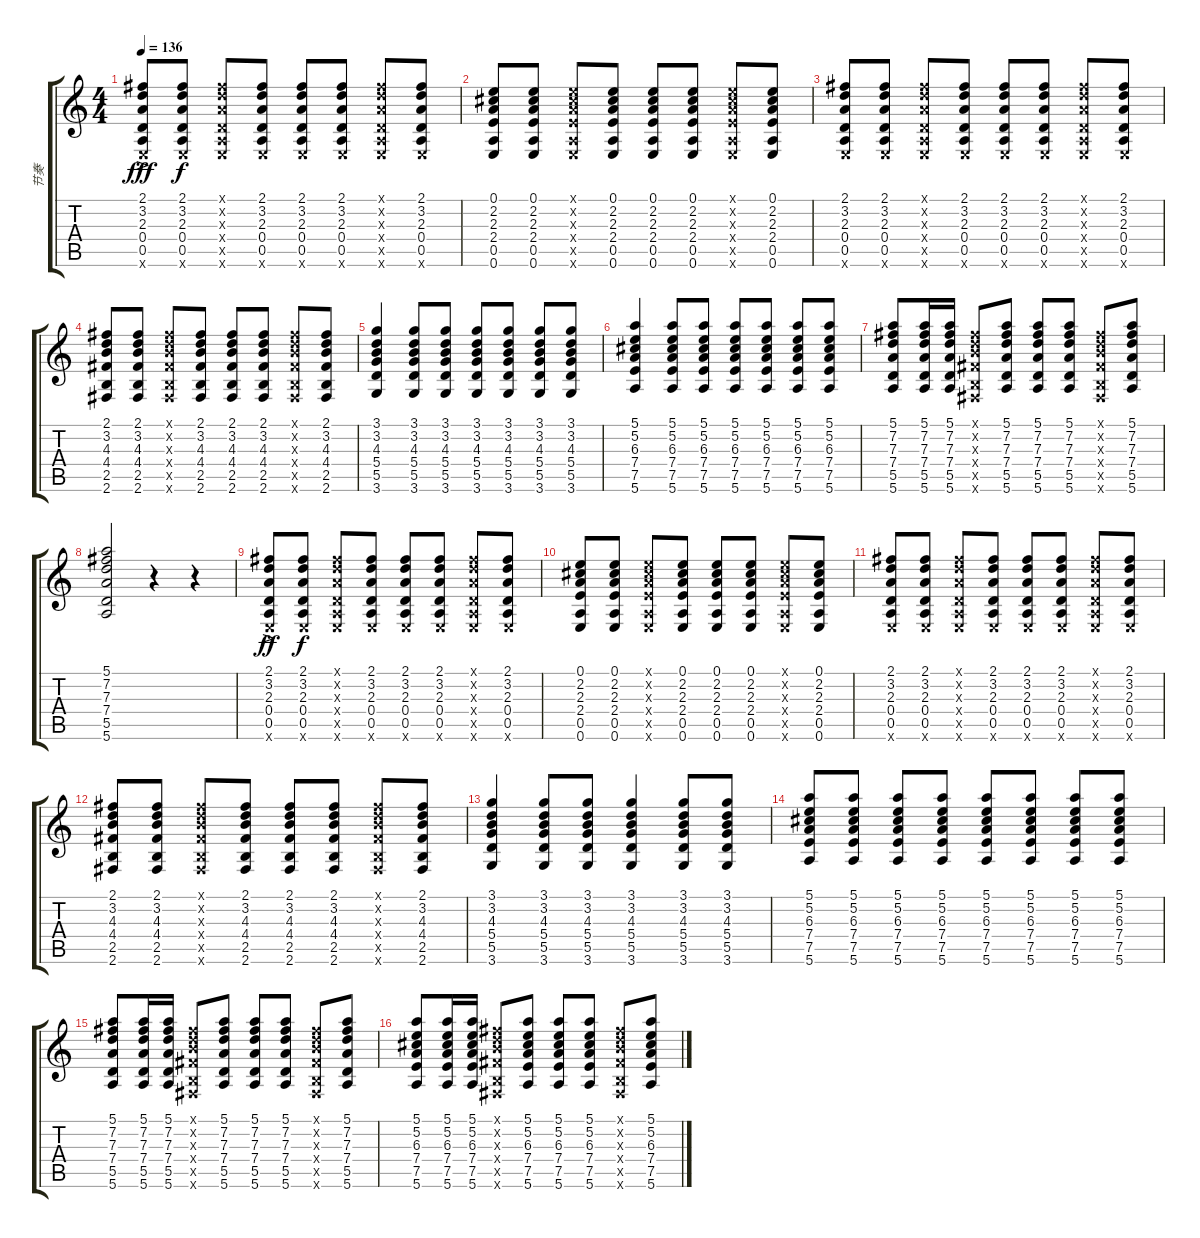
\track ("节奏" "节奏") {instrument acousticguitarsteel}
\staff {score tabs}
\tuning (E4 B3 G3 D3 A2 E2) {hide}
\ts (4 4)
\tempo 136
\clef g2
\ks c
(2.1{ac} 3.2{ac} 2.3{ac} 0.4{ac} 0.5{ac} 0.6{ac x}).8{dy fff} (2.1 3.2 2.3 0.4 0.5 0.6{x}).8{dy f} (2.1{x} 3.2{x} 2.3{x} 0.4{x} 0.5{x} 0.6{x}).8 (2.1 3.2 2.3 0.4 0.5 0.6{x}).8 (2.1 3.2 2.3 0.4 0.5 0.6{x}).8 (2.1 3.2 2.3 0.4 0.5 0.6{x}).8 (2.1{x} 3.2{x} 2.3{x} 0.4{x} 0.5{x} 0.6{x}).8 (2.1 3.2 2.3 0.4 0.5 0.6{x}).8 |
(0.1 2.2 2.3 2.4 0.5 0.6).8 (0.1 2.2 2.3 2.4 0.5 0.6).8 (0.1{x} 2.2{x} 2.3{x} 2.4{x} 0.5{x} 0.6{x}).8 (0.1 2.2 2.3 2.4 0.5 0.6).8 (0.1 2.2 2.3 2.4 0.5 0.6).8 (0.1 2.2 2.3 2.4 0.5 0.6).8 (0.1{x} 2.2{x} 2.3{x} 2.4{x} 0.5{x} 0.6{x}).8 (0.1 2.2 2.3 2.4 0.5 0.6).8 |
(2.1 3.2 2.3 0.4 0.5 0.6{x}).8 (2.1 3.2 2.3 0.4 0.5 0.6{x}).8 (2.1{x} 3.2{x} 2.3{x} 0.4{x} 0.5{x} 0.6{x}).8 (2.1 3.2 2.3 0.4 0.5 0.6{x}).8 (2.1 3.2 2.3 0.4 0.5 0.6{x}).8 (2.1 3.2 2.3 0.4 0.5 0.6{x}).8 (2.1{x} 3.2{x} 2.3{x} 0.4{x} 0.5{x} 0.6{x}).8 (2.1 3.2 2.3 0.4 0.5 0.6{x}).8 |
(2.1 3.2 4.3 4.4 2.5 2.6).8 (2.1 3.2 4.3 4.4 2.5 2.6).8 (2.1{x} 3.2{x} 4.3{x} 4.4{x} 2.5{x} 2.6{x}).8 (2.1 3.2 4.3 4.4 2.5 2.6).8 (2.1 3.2 4.3 4.4 2.5 2.6).8 (2.1 3.2 4.3 4.4 2.5 2.6).8 (2.1{x} 3.2{x} 4.3{x} 4.4{x} 2.5{x} 2.6{x}).8 (2.1 3.2 4.3 4.4 2.5 2.6).8 |
(3.1 3.2 4.3 5.4 5.5 3.6).4 (3.1 3.2 4.3 5.4 5.5 3.6).8 (3.1 3.2 4.3 5.4 5.5 3.6).8 (3.1 3.2 4.3 5.4 5.5 3.6).8 (3.1 3.2 4.3 5.4 5.5 3.6).8 (3.1 3.2 4.3 5.4 5.5 3.6).8 (3.1 3.2 4.3 5.4 5.5 3.6).8 |
(5.1 5.2 6.3 7.4 7.5 5.6).4 (5.1 5.2 6.3 7.4 7.5 5.6).8 (5.1 5.2 6.3 7.4 7.5 5.6).8 (5.1 5.2 6.3 7.4 7.5 5.6).8 (5.1 5.2 6.3 7.4 7.5 5.6).8 (5.1 5.2 6.3 7.4 7.5 5.6).8 (5.1 5.2 6.3 7.4 7.5 5.6).8 |
(5.1 7.2 7.3 7.4 5.5 5.6).8 (5.1 7.2 7.3 7.4 5.5 5.6).16 (5.1 7.2 7.3 7.4 5.5 5.6).16 (2.1{x} 3.2{x} 4.3{x} 4.4{x} 2.5{x} 2.6{x}).8 (5.1 7.2 7.3 7.4 5.5 5.6).8 (5.1 7.2 7.3 7.4 5.5 5.6).8 (5.1 7.2 7.3 7.4 5.5 5.6).8 (2.1{x} 3.2{x} 4.3{x} 4.4{x} 2.5{x} 2.6{x}).8 (5.1 7.2 7.3 7.4 5.5 5.6).8 |
(5.1 7.2 7.3 7.4 5.5 5.6).2 r.4 r.4 |
(2.1{ac} 3.2{ac} 2.3{ac} 0.4{ac} 0.5{ac} 0.6{ac x}).8{dy ff} (2.1 3.2 2.3 0.4 0.5 0.6{x}).8{dy f} (2.1{x} 3.2{x} 2.3{x} 0.4{x} 0.5{x} 0.6{x}).8 (2.1 3.2 2.3 0.4 0.5 0.6{x}).8 (2.1 3.2 2.3 0.4 0.5 0.6{x}).8 (2.1 3.2 2.3 0.4 0.5 0.6{x}).8 (2.1{x} 3.2{x} 2.3{x} 0.4{x} 0.5{x} 0.6{x}).8 (2.1 3.2 2.3 0.4 0.5 0.6{x}).8 |
(0.1 2.2 2.3 2.4 0.5 0.6).8 (0.1 2.2 2.3 2.4 0.5 0.6).8 (0.1{x} 2.2{x} 2.3{x} 2.4{x} 0.5{x} 0.6{x}).8 (0.1 2.2 2.3 2.4 0.5 0.6).8 (0.1 2.2 2.3 2.4 0.5 0.6).8 (0.1 2.2 2.3 2.4 0.5 0.6).8 (0.1{x} 2.2{x} 2.3{x} 2.4{x} 0.5{x} 0.6{x}).8 (0.1 2.2 2.3 2.4 0.5 0.6).8 |
(2.1 3.2 2.3 0.4 0.5 0.6{x}).8 (2.1 3.2 2.3 0.4 0.5 0.6{x}).8 (2.1{x} 3.2{x} 2.3{x} 0.4{x} 0.5{x} 0.6{x}).8 (2.1 3.2 2.3 0.4 0.5 0.6{x}).8 (2.1 3.2 2.3 0.4 0.5 0.6{x}).8 (2.1 3.2 2.3 0.4 0.5 0.6{x}).8 (2.1{x} 3.2{x} 2.3{x} 0.4{x} 0.5{x} 0.6{x}).8 (2.1 3.2 2.3 0.4 0.5 0.6{x}).8 |
(2.1 3.2 4.3 4.4 2.5 2.6).8 (2.1 3.2 4.3 4.4 2.5 2.6).8 (2.1{x} 3.2{x} 4.3{x} 4.4{x} 2.5{x} 2.6{x}).8 (2.1 3.2 4.3 4.4 2.5 2.6).8 (2.1 3.2 4.3 4.4 2.5 2.6).8 (2.1 3.2 4.3 4.4 2.5 2.6).8 (2.1{x} 3.2{x} 4.3{x} 4.4{x} 2.5{x} 2.6{x}).8 (2.1 3.2 4.3 4.4 2.5 2.6).8 |
(3.1 3.2 4.3 5.4 5.5 3.6).4 (3.1 3.2 4.3 5.4 5.5 3.6).8 (3.1 3.2 4.3 5.4 5.5 3.6).8 (3.1 3.2 4.3 5.4 5.5 3.6).4 (3.1 3.2 4.3 5.4 5.5 3.6).8 (3.1 3.2 4.3 5.4 5.5 3.6).8 |
(5.1 5.2 6.3 7.4 7.5 5.6).8 (5.1 5.2 6.3 7.4 7.5 5.6).8 (5.1 5.2 6.3 7.4 7.5 5.6).8 (5.1 5.2 6.3 7.4 7.5 5.6).8 (5.1 5.2 6.3 7.4 7.5 5.6).8 (5.1 5.2 6.3 7.4 7.5 5.6).8 (5.1 5.2 6.3 7.4 7.5 5.6).8 (5.1 5.2 6.3 7.4 7.5 5.6).8 |
(5.1 7.2 7.3 7.4 5.5 5.6).8 (5.1 7.2 7.3 7.4 5.5 5.6).16 (5.1 7.2 7.3 7.4 5.5 5.6).16 (2.1{x} 3.2{x} 4.3{x} 4.4{x} 2.5{x} 2.6{x}).8 (5.1 7.2 7.3 7.4 5.5 5.6).8 (5.1 7.2 7.3 7.4 5.5 5.6).8 (5.1 7.2 7.3 7.4 5.5 5.6).8 (2.1{x} 3.2{x} 4.3{x} 4.4{x} 2.5{x} 2.6{x}).8 (5.1 7.2 7.3 7.4 5.5 5.6).8 |
(5.1 5.2 6.3 7.4 7.5 5.6).8 (5.1 5.2 6.3 7.4 7.5 5.6).16 (5.1 5.2 6.3 7.4 7.5 5.6).16 (2.1{x} 3.2{x} 4.3{x} 4.4{x} 2.5{x} 2.6{x}).8 (5.1 5.2 6.3 7.4 7.5 5.6).8 (5.1 5.2 6.3 7.4 7.5 5.6).8 (5.1 5.2 6.3 7.4 7.5 5.6).8 (2.1{x} 3.2{x} 4.3{x} 4.4{x} 2.5{x} 2.6{x}).8 (5.1 5.2 6.3 7.4 7.5 5.6).8
